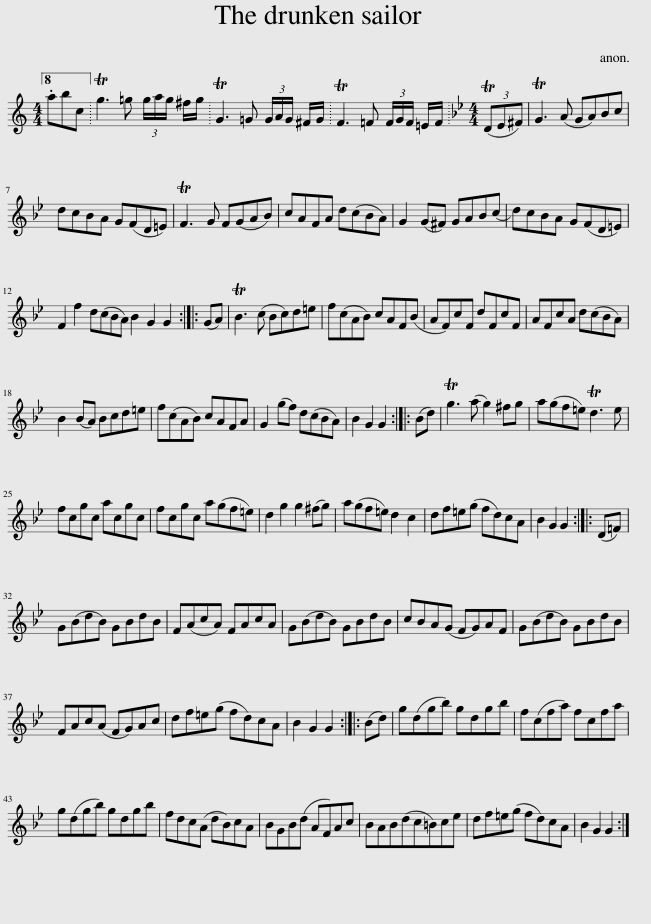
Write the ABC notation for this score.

X:1
L:1/8
M:4/4
I:linebreak $
K:C
V:1 treble
V:1
 .abc || Tg3 =g (3g/a/g/ ^f/g/ | TG3 =G (3G/A/G/ ^F/G/ | TF3 =F (3F/G/F/ =E/F/ |[K:Gmin][M:4/4] (3(TDE^F) | %5
 TG3 (A GA)Bc |$ dcBA G(FD=E) | TF3 G F(GAB) | cAFA d(cBA) | G2 (G^F) GAB(c | %10
 d)cBA G(FD=E) |$ F2 f2 d(cBA) B2 G2 G2 :: (GA) | TB3 (c Bc)d=e | f(cAB) cAF(B | %15
 AF)cF dFcF | AFcA d(cBA) |$ B2 (BA) Bcd=e | f(cAB) cAFA | G2 (gf) d(cBA) | %20
 B2 G2 G2 :: (Bd) | Tg3 (a g2) ^fg | a(gf=e) Td3 e |$ fcgc acgc | %25
 fcgc a(gf=e) | d2 g2 g2 (^fg) | a(gf=e) d2 c2 | df=e(g fd)cA | B2 G2 G2 :: %30
 (D=F) |$ G(BdB) GBdB | F(AcA) FAcA | G(BdB) GBdB | cBA(G FG)AF | %35
 G(BdB) GBdB |$ FAc(A FG)Ac | df=e(g fd)cA | B2 G2 G2 :: (Bd) | %40
 g(dgb) gdgb | f(cfa) fcfa |$ g(dgb) gdgb | fdc(A dB)cA | BGB(d AF)Ac | %45
 BAB(dc=B)ce | df=e(g fd)cA | B2 G2 G2 :| %48
